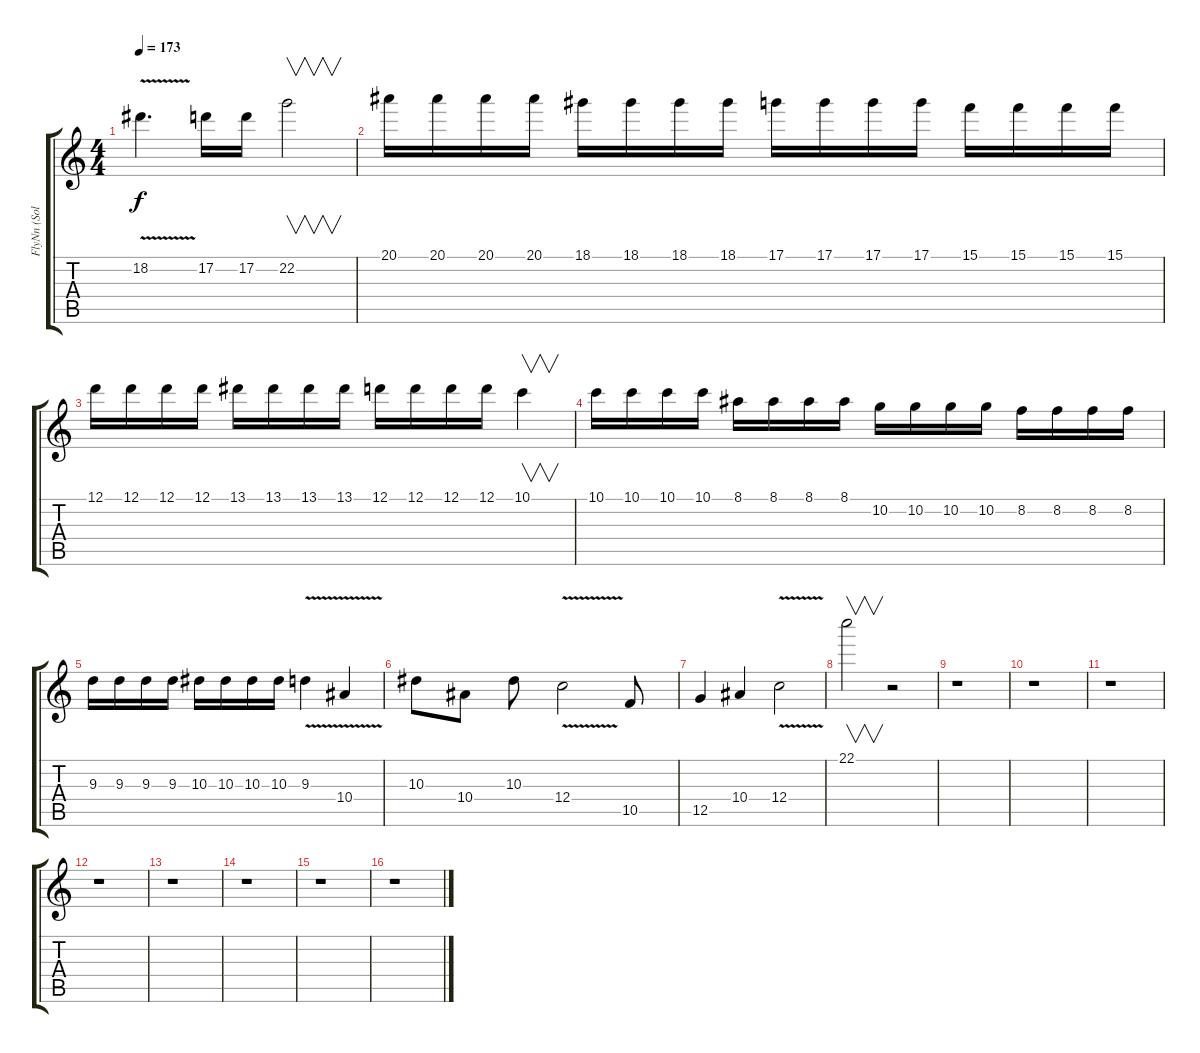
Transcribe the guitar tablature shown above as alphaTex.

\track ("FlyNn (Solo)" "FlyNn (Sol") {instrument distortionguitar}
\staff {score tabs}
\tuning (D4 A3 F3 C3 G2 C2) {hide}
\ts (4 4)
\tempo 173
\clef g2
\ks c
18.2{v}.4{d dy f} 17.2.16 17.2.16 22.2.2{v} |
20.1.16 20.1.16 20.1.16 20.1.16 18.1.16 18.1.16 18.1.16 18.1.16 17.1.16 17.1.16 17.1.16 17.1.16 15.1.16 15.1.16 15.1.16 15.1.16 |
12.1.16 12.1.16 12.1.16 12.1.16 13.1.16 13.1.16 13.1.16 13.1.16 12.1.16 12.1.16 12.1.16 12.1.16 10.1.4{v} |
10.1.16 10.1.16 10.1.16 10.1.16 8.1.16 8.1.16 8.1.16 8.1.16 10.2.16 10.2.16 10.2.16 10.2.16 8.2.16 8.2.16 8.2.16 8.2.16 |
9.3.16 9.3.16 9.3.16 9.3.16 10.3.16 10.3.16 10.3.16 10.3.16 9.3{v}.4 10.4{v}.4 |
10.3.8 10.4.8 10.3.8 12.4{v}.2 10.5.8 |
12.5.4 10.4.4 12.4{v}.2 |
22.1.2{v} r.2 |
r.1 |
r.1 |
r.1 |
r.1 |
r.1 |
r.1 |
r.1 |
r.1
